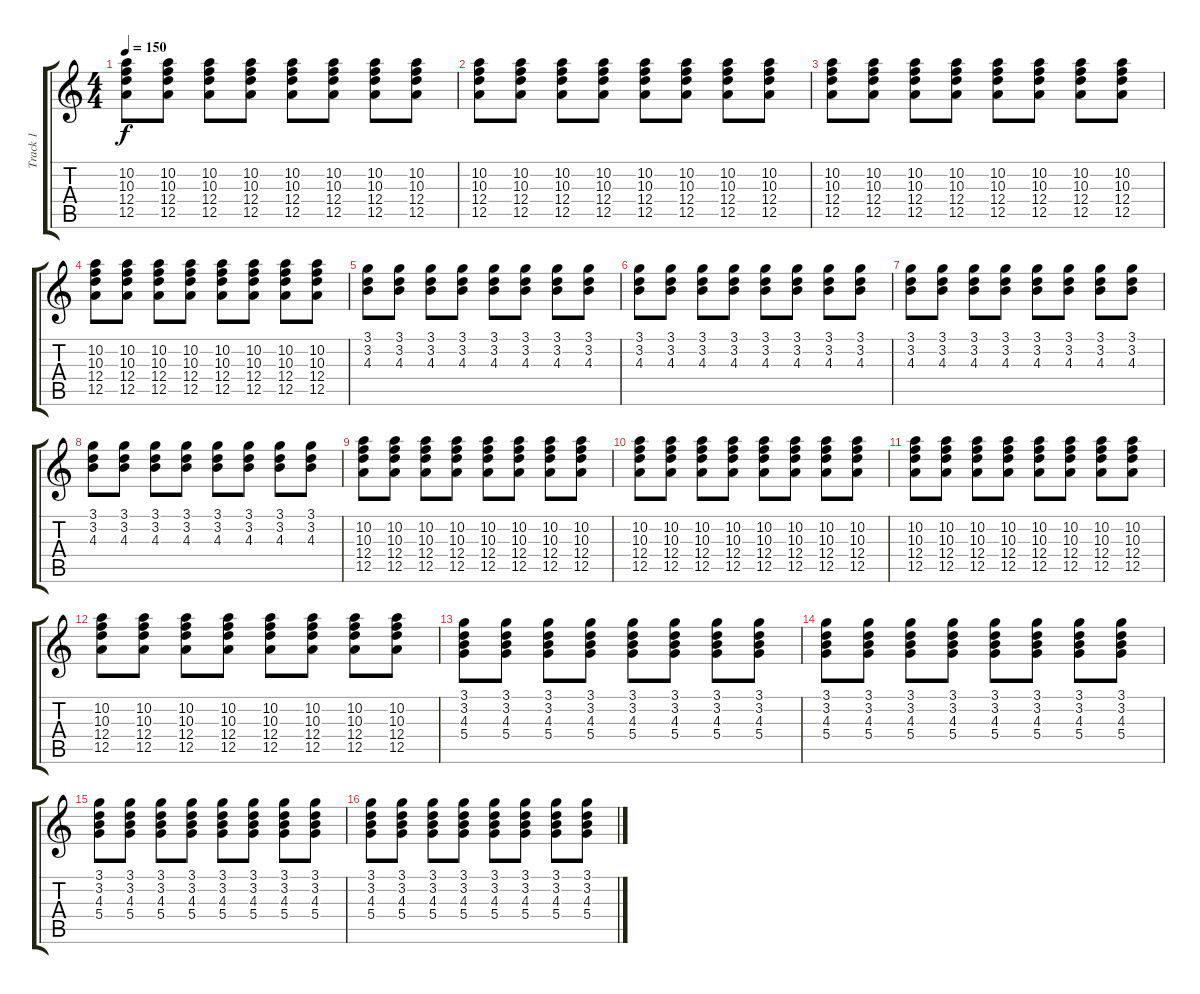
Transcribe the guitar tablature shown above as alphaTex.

\track ("Track 1" "Track 1") {instrument electricguitarjazz}
\staff {score tabs}
\tuning (E4 B3 G3 D3 A2 E2) {hide}
\ts (4 4)
\tempo 150
\clef g2
\ks c
(10.2 10.3 12.4 12.5).8{dy f} (10.2 10.3 12.4 12.5).8 (10.2 10.3 12.4 12.5).8 (10.2 10.3 12.4 12.5).8 (10.2 10.3 12.4 12.5).8 (10.2 10.3 12.4 12.5).8 (10.2 10.3 12.4 12.5).8 (10.2 10.3 12.4 12.5).8 |
(10.2 10.3 12.4 12.5).8 (10.2 10.3 12.4 12.5).8 (10.2 10.3 12.4 12.5).8 (10.2 10.3 12.4 12.5).8 (10.2 10.3 12.4 12.5).8 (10.2 10.3 12.4 12.5).8 (10.2 10.3 12.4 12.5).8 (10.2 10.3 12.4 12.5).8 |
(10.2 10.3 12.4 12.5).8 (10.2 10.3 12.4 12.5).8 (10.2 10.3 12.4 12.5).8 (10.2 10.3 12.4 12.5).8 (10.2 10.3 12.4 12.5).8 (10.2 10.3 12.4 12.5).8 (10.2 10.3 12.4 12.5).8 (10.2 10.3 12.4 12.5).8 |
(10.2 10.3 12.4 12.5).8 (10.2 10.3 12.4 12.5).8 (10.2 10.3 12.4 12.5).8 (10.2 10.3 12.4 12.5).8 (10.2 10.3 12.4 12.5).8 (10.2 10.3 12.4 12.5).8 (10.2 10.3 12.4 12.5).8 (10.2 10.3 12.4 12.5).8 |
(3.1 3.2 4.3).8 (3.1 3.2 4.3).8 (3.1 3.2 4.3).8 (3.1 3.2 4.3).8 (3.1 3.2 4.3).8 (3.1 3.2 4.3).8 (3.1 3.2 4.3).8 (3.1 3.2 4.3).8 |
(3.1 3.2 4.3).8 (3.1 3.2 4.3).8 (3.1 3.2 4.3).8 (3.1 3.2 4.3).8 (3.1 3.2 4.3).8 (3.1 3.2 4.3).8 (3.1 3.2 4.3).8 (3.1 3.2 4.3).8 |
(3.1 3.2 4.3).8 (3.1 3.2 4.3).8 (3.1 3.2 4.3).8 (3.1 3.2 4.3).8 (3.1 3.2 4.3).8 (3.1 3.2 4.3).8 (3.1 3.2 4.3).8 (3.1 3.2 4.3).8 |
(3.1 3.2 4.3).8 (3.1 3.2 4.3).8 (3.1 3.2 4.3).8 (3.1 3.2 4.3).8 (3.1 3.2 4.3).8 (3.1 3.2 4.3).8 (3.1 3.2 4.3).8 (3.1 3.2 4.3).8 |
(10.2 10.3 12.4 12.5).8 (10.2 10.3 12.4 12.5).8 (10.2 10.3 12.4 12.5).8 (10.2 10.3 12.4 12.5).8 (10.2 10.3 12.4 12.5).8 (10.2 10.3 12.4 12.5).8 (10.2 10.3 12.4 12.5).8 (10.2 10.3 12.4 12.5).8 |
(10.2 10.3 12.4 12.5).8 (10.2 10.3 12.4 12.5).8 (10.2 10.3 12.4 12.5).8 (10.2 10.3 12.4 12.5).8 (10.2 10.3 12.4 12.5).8 (10.2 10.3 12.4 12.5).8 (10.2 10.3 12.4 12.5).8 (10.2 10.3 12.4 12.5).8 |
(10.2 10.3 12.4 12.5).8 (10.2 10.3 12.4 12.5).8 (10.2 10.3 12.4 12.5).8 (10.2 10.3 12.4 12.5).8 (10.2 10.3 12.4 12.5).8 (10.2 10.3 12.4 12.5).8 (10.2 10.3 12.4 12.5).8 (10.2 10.3 12.4 12.5).8 |
(10.2 10.3 12.4 12.5).8 (10.2 10.3 12.4 12.5).8 (10.2 10.3 12.4 12.5).8 (10.2 10.3 12.4 12.5).8 (10.2 10.3 12.4 12.5).8 (10.2 10.3 12.4 12.5).8 (10.2 10.3 12.4 12.5).8 (10.2 10.3 12.4 12.5).8 |
(3.1 3.2 4.3 5.4).8 (3.1 3.2 4.3 5.4).8 (3.1 3.2 4.3 5.4).8 (3.1 3.2 4.3 5.4).8 (3.1 3.2 4.3 5.4).8 (3.1 3.2 4.3 5.4).8 (3.1 3.2 4.3 5.4).8 (3.1 3.2 4.3 5.4).8 |
(3.1 3.2 4.3 5.4).8 (3.1 3.2 4.3 5.4).8 (3.1 3.2 4.3 5.4).8 (3.1 3.2 4.3 5.4).8 (3.1 3.2 4.3 5.4).8 (3.1 3.2 4.3 5.4).8 (3.1 3.2 4.3 5.4).8 (3.1 3.2 4.3 5.4).8 |
(3.1 3.2 4.3 5.4).8 (3.1 3.2 4.3 5.4).8 (3.1 3.2 4.3 5.4).8 (3.1 3.2 4.3 5.4).8 (3.1 3.2 4.3 5.4).8 (3.1 3.2 4.3 5.4).8 (3.1 3.2 4.3 5.4).8 (3.1 3.2 4.3 5.4).8 |
(3.1 3.2 4.3 5.4).8 (3.1 3.2 4.3 5.4).8 (3.1 3.2 4.3 5.4).8 (3.1 3.2 4.3 5.4).8 (3.1 3.2 4.3 5.4).8 (3.1 3.2 4.3 5.4).8 (3.1 3.2 4.3 5.4).8 (3.1 3.2 4.3 5.4).8
